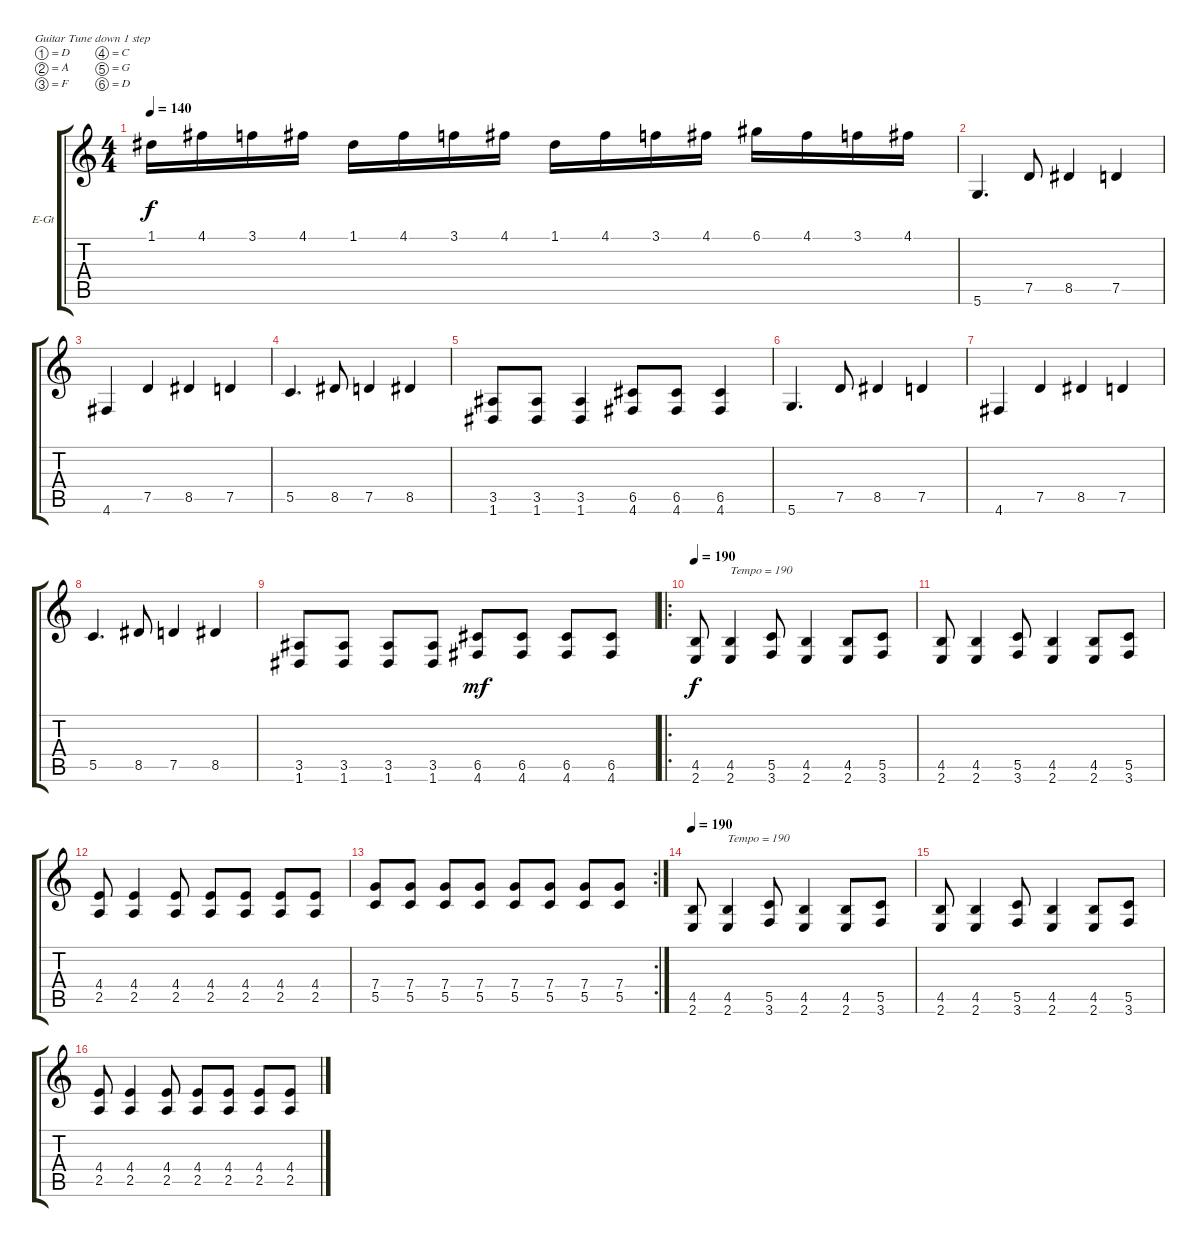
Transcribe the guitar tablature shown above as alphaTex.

\bracketExtendMode groupsimilarinstruments
\firstSystemTrackNameOrientation horizontal
\otherSystemsTrackNameOrientation horizontal
\track ("Paul - Guitar 2" "E-Gt") {instrument distortionguitar}
\staff {score tabs}
\tuning (D4 A3 F3 C3 G2 D2)
\ts (4 4)
\tempo 140
\clef g2
\ks c
1.1.16{dy f} 4.1.16 3.1.16 4.1.16 1.1.16 4.1.16 3.1.16 4.1.16 1.1.16 4.1.16 3.1.16 4.1.16 6.1.16 4.1.16 3.1.16 4.1.16 |
5.6.4{d} 7.5.8 8.5.4 7.5.4 |
4.6.4 7.5.4 8.5.4 7.5.4 |
5.5.4{d} 8.5.8 7.5.4 8.5.4 |
(3.5 1.6).8 (3.5 1.6).8 (3.5 1.6).4 (6.5 4.6).8 (6.5 4.6).8 (6.5 4.6).4 |
5.6.4{d} 7.5.8 8.5.4 7.5.4 |
4.6.4 7.5.4 8.5.4 7.5.4 |
5.5.4{d} 8.5.8 7.5.4 8.5.4 |
(3.5 1.6).8 (3.5 1.6).8 (3.5 1.6).8 (3.5 1.6).8 (6.5 4.6).8{dy mf} (6.5 4.6).8 (6.5 4.6).8 (6.5 4.6).8 |
\ro
\tempo 190
(4.5 2.6).8{dy f} (4.5 2.6).4{txt "Tempo = 190"} (5.5 3.6).8 (4.5 2.6).4 (4.5 2.6).8 (5.5 3.6).8 |
(4.5 2.6).8 (4.5 2.6).4 (5.5 3.6).8 (4.5 2.6).4 (4.5 2.6).8 (5.5 3.6).8 |
(4.4 2.5).8 (4.4 2.5).4 (4.4 2.5).8 (4.4 2.5).8 (4.4 2.5).8 (4.4 2.5).8 (4.4 2.5).8 |
\rc 2
(7.4 5.5).8 (7.4 5.5).8 (7.4 5.5).8 (7.4 5.5).8 (7.4 5.5).8 (7.4 5.5).8 (7.4 5.5).8 (7.4 5.5).8 |
\tempo 190
(4.5 2.6).8 (4.5 2.6).4{txt "Tempo = 190"} (5.5 3.6).8 (4.5 2.6).4 (4.5 2.6).8 (5.5 3.6).8 |
(4.5 2.6).8 (4.5 2.6).4 (5.5 3.6).8 (4.5 2.6).4 (4.5 2.6).8 (5.5 3.6).8 |
(4.4 2.5).8 (4.4 2.5).4 (4.4 2.5).8 (4.4 2.5).8 (4.4 2.5).8 (4.4 2.5).8 (4.4 2.5).8
